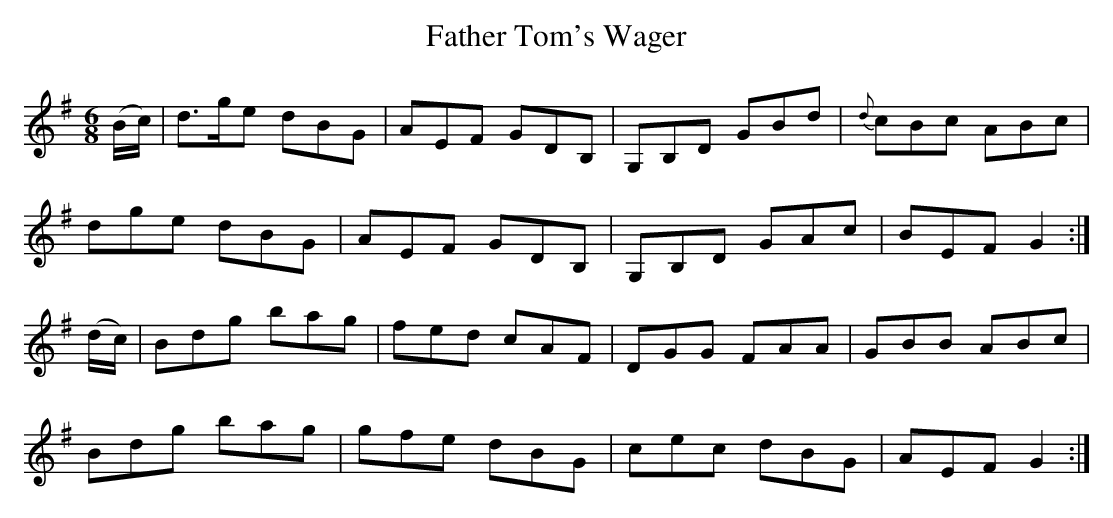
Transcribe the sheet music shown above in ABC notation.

X:1
T: Father Tom's Wager
M: 6/8
L: 1/8
K: G
(B/c/)|d>ge dBG|AEF GDB,|G,B,D GBd|{d}cBc ABc|
dge dBG|AEF GDB,|G,B,D GAc|BEF G2:|
(d/c/)|Bdg bag|fed cAF|DGG FAA|GBB ABc|
Bdg bag|gfe dBG|cec dBG|AEF G2:|
